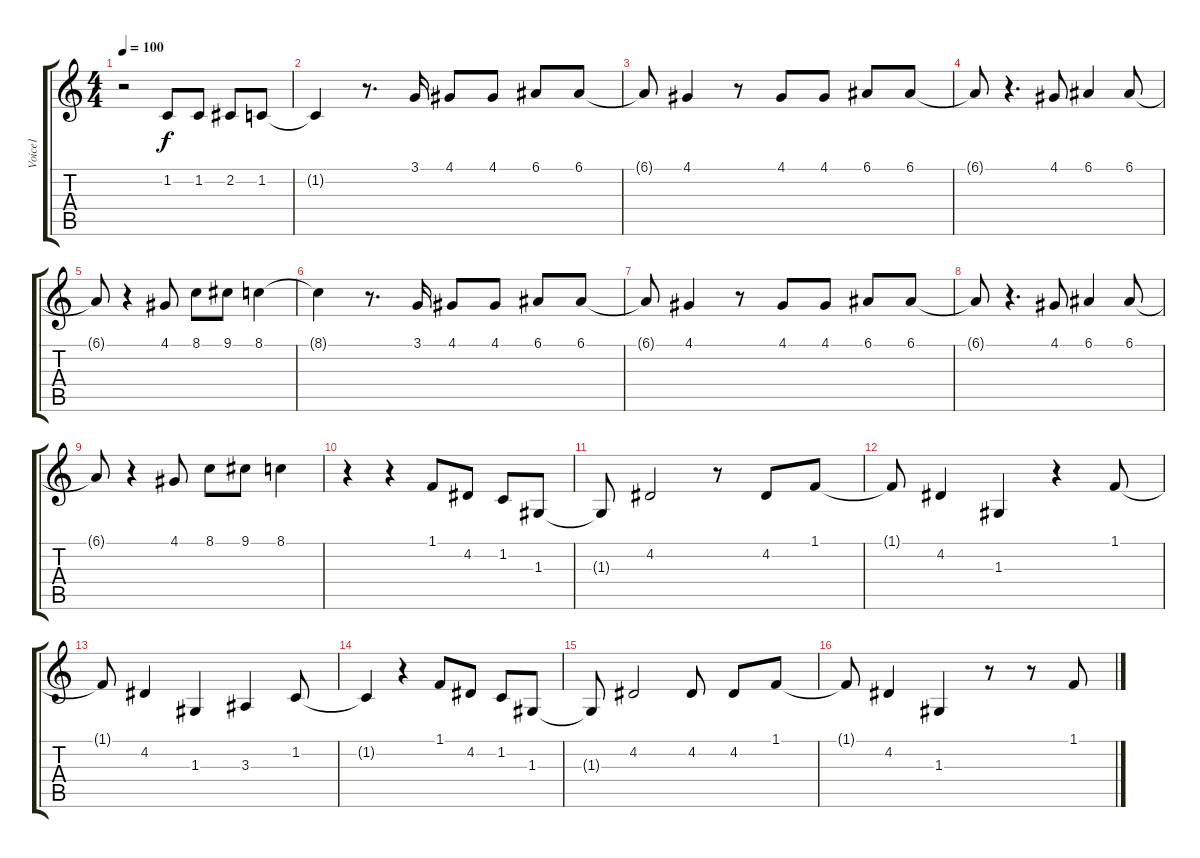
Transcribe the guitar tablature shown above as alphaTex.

\track ("Voice1" "Voice1") {instrument flute}
\staff {score tabs}
\tuning (E4 B3 G3 D3 A2 E2) {hide}
\ts (4 4)
\tempo 100
\clef g2
\ks c
r.2{dy f} 1.2.8 1.2.8 2.2.8 1.2.8 |
1.2{t}.4 r.8{d} 3.1.16 4.1.8 4.1.8 6.1.8 6.1.8 |
6.1{t}.8 4.1.4 r.8 4.1.8 4.1.8 6.1.8 6.1.8 |
6.1{t}.8 r.4{d} 4.1.8 6.1.4 6.1.8 |
6.1{t}.8 r.4 4.1.8 8.1.8 9.1.8 8.1.4 |
8.1{t}.4 r.8{d} 3.1.16 4.1.8 4.1.8 6.1.8 6.1.8 |
6.1{t}.8 4.1.4 r.8 4.1.8 4.1.8 6.1.8 6.1.8 |
6.1{t}.8 r.4{d} 4.1.8 6.1.4 6.1.8 |
6.1{t}.8 r.4 4.1.8 8.1.8 9.1.8 8.1.4 |
r.4 r.4 1.1.8 4.2.8 1.2.8 1.3.8 |
1.3{t}.8 4.2.2 r.8 4.2.8 1.1.8 |
1.1{t}.8 4.2.4 1.3.4 r.4 1.1.8 |
1.1{t}.8 4.2.4 1.3.4 3.3.4 1.2.8 |
1.2{t}.4 r.4 1.1.8 4.2.8 1.2.8 1.3.8 |
1.3{t}.8 4.2.2 4.2.8 4.2.8 1.1.8 |
1.1{t}.8 4.2.4 1.3.4 r.8 r.8 1.1.8
